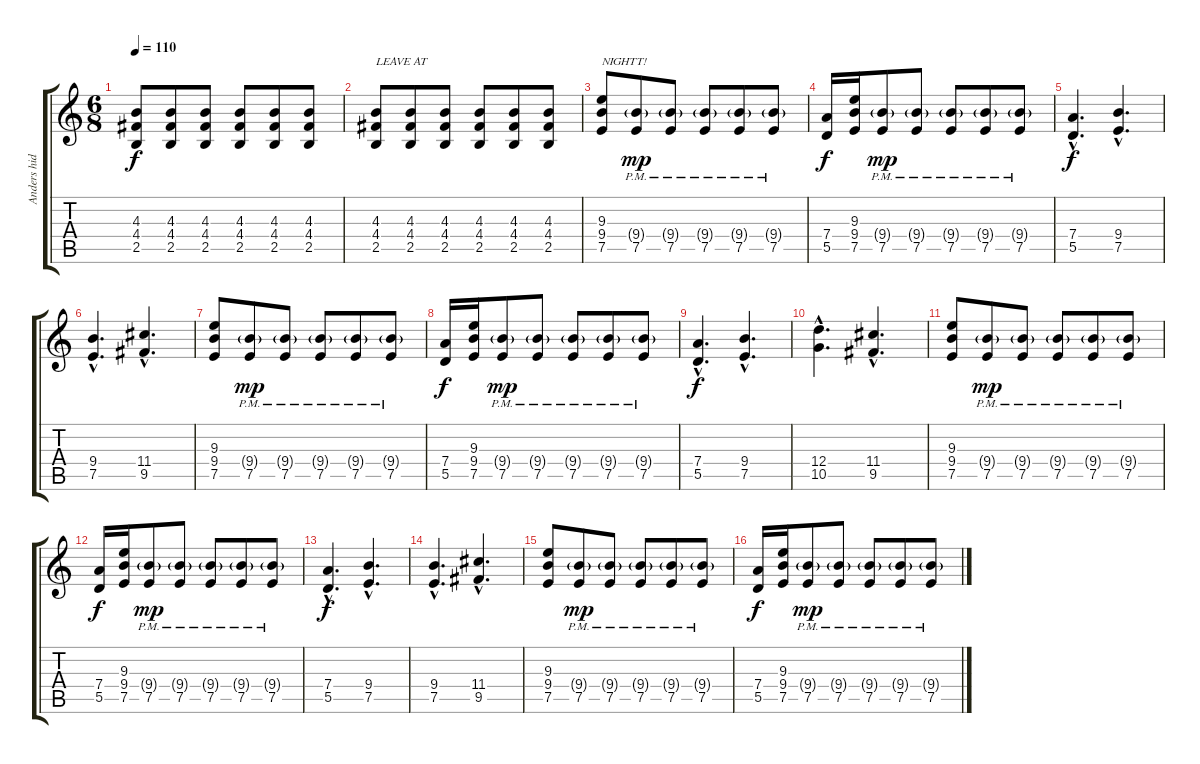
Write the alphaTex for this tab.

\track ("Anders hidle" "Anders hid") {instrument distortionguitar}
\staff {score tabs}
\tuning (E4 B3 G3 D3 A2 E2) {hide}
\ts (6 8)
\tempo 110
\clef g2
\ks c
(4.3 4.4 2.5).8{dy f} (4.3 4.4 2.5).8 (4.3 4.4 2.5).8 (4.3 4.4 2.5).8 (4.3 4.4 2.5).8 (4.3 4.4 2.5).8 |
(4.3 4.4 2.5).8{txt "LEAVE AT "} (4.3 4.4 2.5).8 (4.3 4.4 2.5).8 (4.3 4.4 2.5).8 (4.3 4.4 2.5).8 (4.3 4.4 2.5).8 |
(9.3 9.4 7.5).8{txt "NIGHTT!"} (9.4{g pm} 7.5{pm}).8{dy mp} (9.4{g pm} 7.5{pm}).8 (9.4{g pm} 7.5{pm}).8 (9.4{g pm} 7.5{pm}).8 (9.4{g pm} 7.5{pm}).8 |
(7.4 5.5).16{dy f} (9.3 9.4 7.5).16 (9.4{g pm} 7.5{pm}).8{dy mp} (9.4{g pm} 7.5{pm}).8 (9.4{g pm} 7.5{pm}).8 (9.4{g pm} 7.5{pm}).8 (9.4{g pm} 7.5{pm}).8 |
(7.4{hac} 5.5{hac}).4{d dy f} (9.4{hac} 7.5{hac}).4{d} |
(9.4{hac} 7.5{hac}).4{d} (11.4{hac} 9.5{hac}).4{d} |
(9.3 9.4 7.5).8 (9.4{g pm} 7.5{pm}).8{dy mp} (9.4{g pm} 7.5{pm}).8 (9.4{g pm} 7.5{pm}).8 (9.4{g pm} 7.5{pm}).8 (9.4{g pm} 7.5{pm}).8 |
(7.4 5.5).16{dy f} (9.3 9.4 7.5).16 (9.4{g pm} 7.5{pm}).8{dy mp} (9.4{g pm} 7.5{pm}).8 (9.4{g pm} 7.5{pm}).8 (9.4{g pm} 7.5{pm}).8 (9.4{g pm} 7.5{pm}).8 |
(7.4{hac} 5.5{hac}).4{d dy f} (9.4{hac} 7.5{hac}).4{d} |
(12.4{hac} 10.5{hac}).4{d} (11.4{hac} 9.5{hac}).4{d} |
(9.3 9.4 7.5).8 (9.4{g pm} 7.5{pm}).8{dy mp} (9.4{g pm} 7.5{pm}).8 (9.4{g pm} 7.5{pm}).8 (9.4{g pm} 7.5{pm}).8 (9.4{g pm} 7.5{pm}).8 |
(7.4 5.5).16{dy f} (9.3 9.4 7.5).16 (9.4{g pm} 7.5{pm}).8{dy mp} (9.4{g pm} 7.5{pm}).8 (9.4{g pm} 7.5{pm}).8 (9.4{g pm} 7.5{pm}).8 (9.4{g pm} 7.5{pm}).8 |
(7.4{hac} 5.5{hac}).4{d dy f} (9.4{hac} 7.5{hac}).4{d} |
(9.4{hac} 7.5{hac}).4{d} (11.4{hac} 9.5{hac}).4{d} |
(9.3 9.4 7.5).8 (9.4{g pm} 7.5{pm}).8{dy mp} (9.4{g pm} 7.5{pm}).8 (9.4{g pm} 7.5{pm}).8 (9.4{g pm} 7.5{pm}).8 (9.4{g pm} 7.5{pm}).8 |
(7.4 5.5).16{dy f} (9.3 9.4 7.5).16 (9.4{g pm} 7.5{pm}).8{dy mp} (9.4{g pm} 7.5{pm}).8 (9.4{g pm} 7.5{pm}).8 (9.4{g pm} 7.5{pm}).8 (9.4{g pm} 7.5{pm}).8
